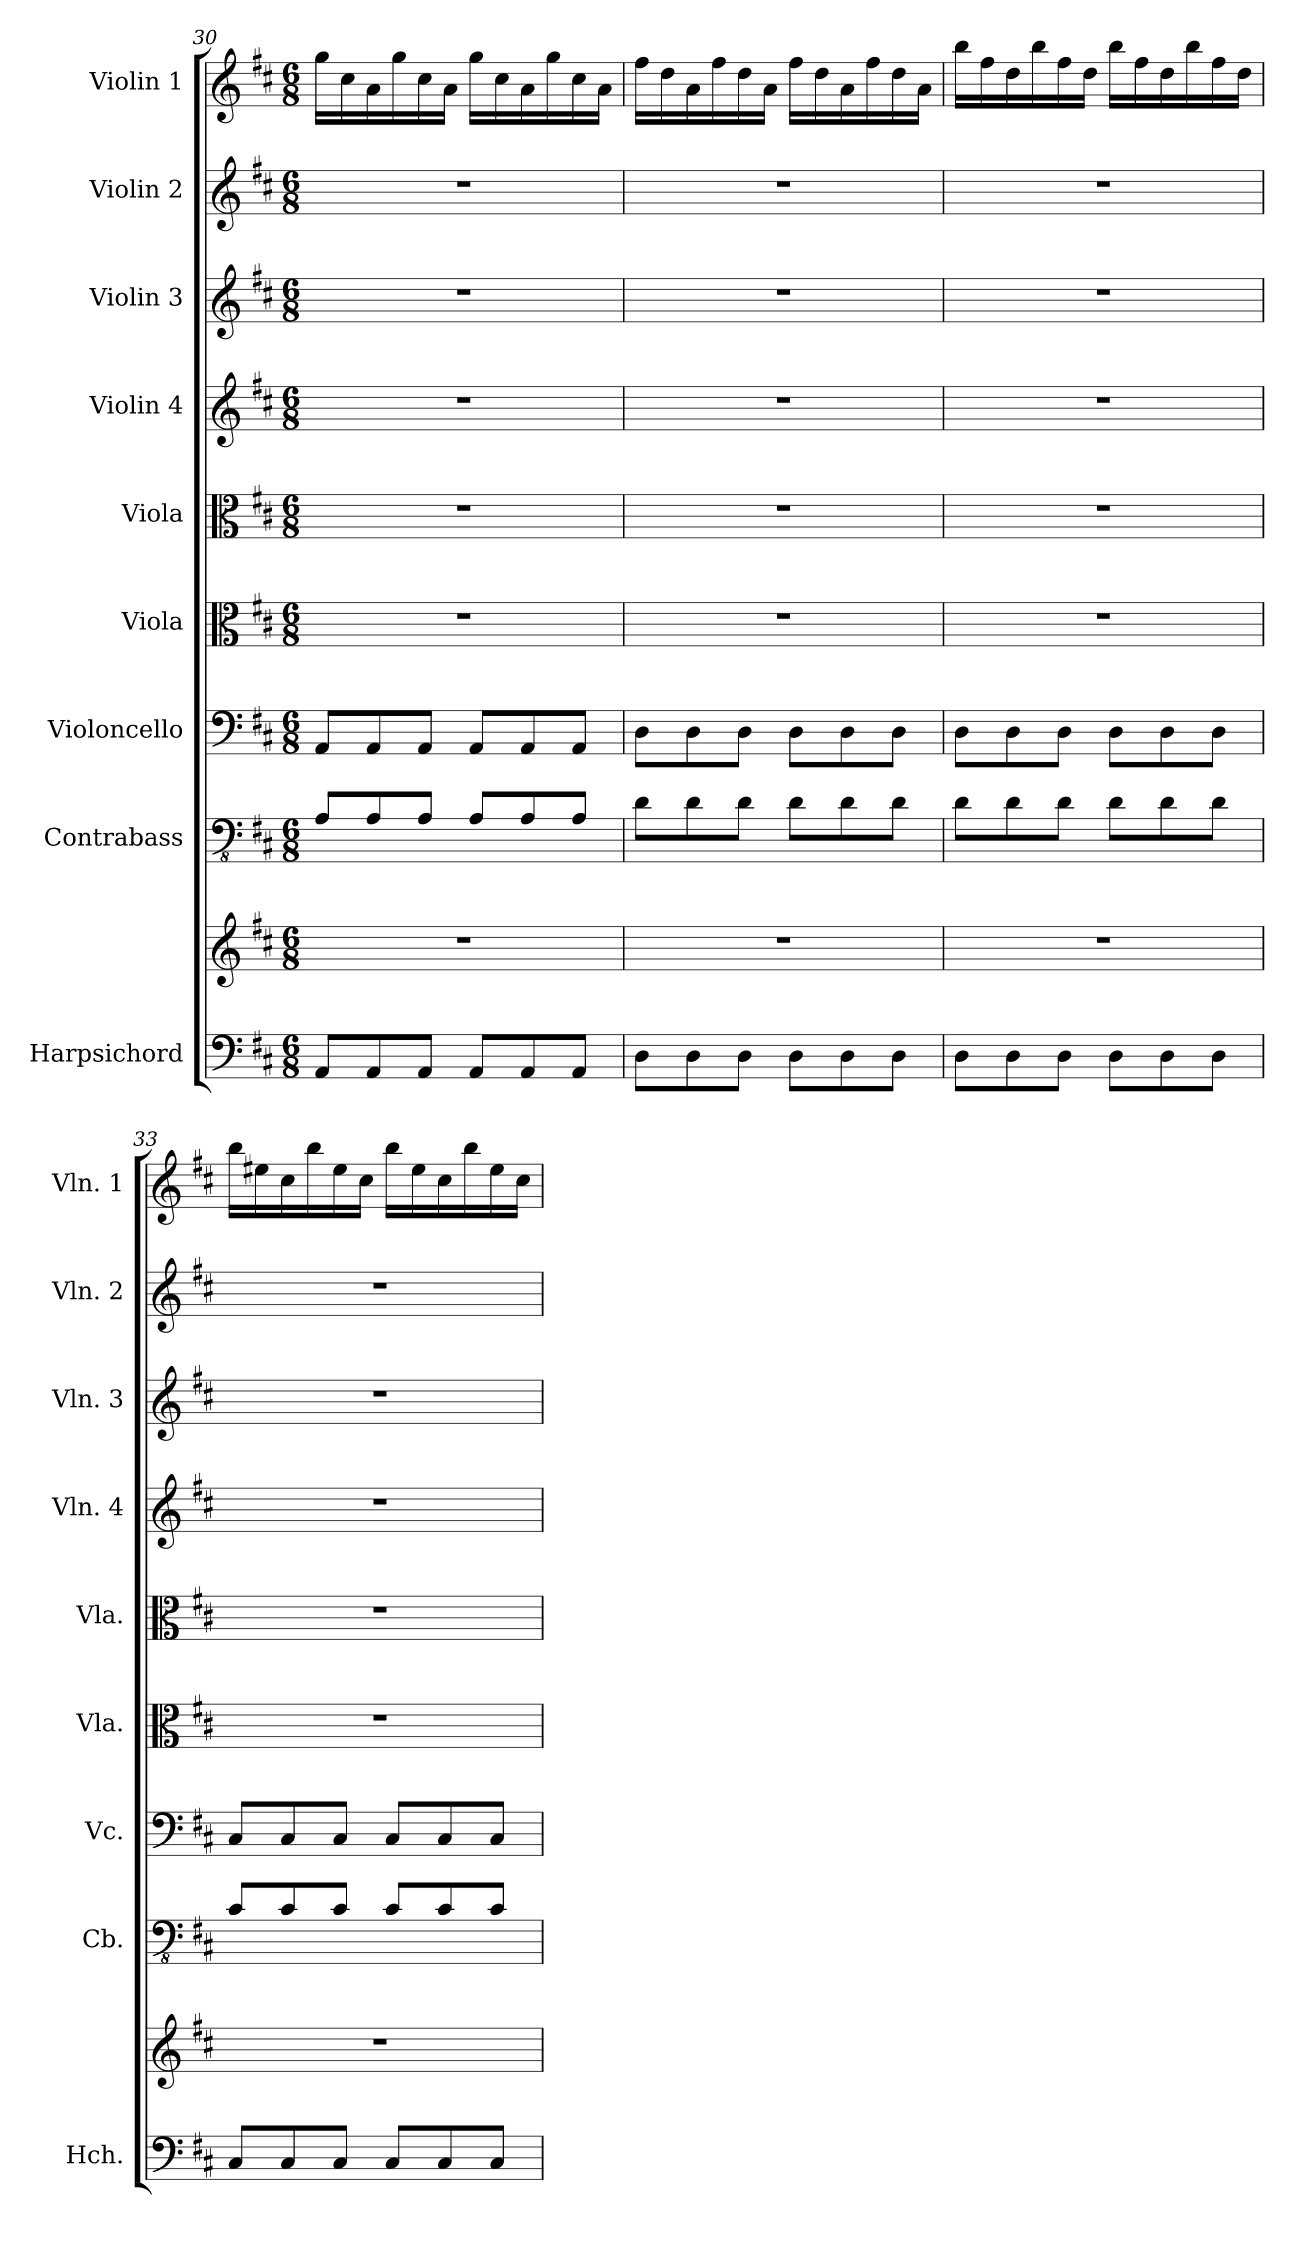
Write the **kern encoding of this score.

**kern	**kern	**kern	**kern	**kern	**kern	**kern	**kern	**kern	**kern
*part9	*part9	*part8	*part7	*part6	*part5	*part4	*part3	*part2	*part1
*staff10	*staff9	*staff8	*staff7	*staff6	*staff5	*staff4	*staff3	*staff2	*staff1
*I"Harpsichord	*	*I"Contrabass	*I"Violoncello	*I"Viola	*I"Viola	*I"Violin 4	*I"Violin 3	*I"Violin 2	*I"Violin 1
*I'Hch.	*	*I'Cb.	*I'Vc.	*I'Vla.	*I'Vla.	*I'Vln. 4	*I'Vln. 3	*I'Vln. 2	*I'Vln. 1
!!LO:PB:g=z
*clefF4	*clefG2	*clefFv4	*clefF4	*clefC3	*clefC3	*clefG2	*clefG2	*clefG2	*clefG2
*	*	*ITrd7c12	*	*	*	*	*	*	*
*k[f#c#]	*k[f#c#]	*k[f#c#]	*k[f#c#]	*k[f#c#]	*k[f#c#]	*k[f#c#]	*k[f#c#]	*k[f#c#]	*k[f#c#]
*M6/8	*M6/8	*M6/8	*M6/8	*M6/8	*M6/8	*M6/8	*M6/8	*M6/8	*M6/8
=30	=30	=30	=30	=30	=30	=30	=30	=30	=30
8AA/L	2.r	8AAA/L	8AA/L	2.r	2.r	2.r	2.r	2.r	16gg\LL
.	.	.	.	.	.	.	.	.	16cc#\
8AA/	.	8AAA/	8AA/	.	.	.	.	.	16a\
.	.	.	.	.	.	.	.	.	16gg\
8AA/J	.	8AAA/J	8AA/J	.	.	.	.	.	16cc#\
.	.	.	.	.	.	.	.	.	16a\JJ
8AA/L	.	8AAA/L	8AA/L	.	.	.	.	.	16gg\LL
.	.	.	.	.	.	.	.	.	16cc#\
8AA/	.	8AAA/	8AA/	.	.	.	.	.	16a\
.	.	.	.	.	.	.	.	.	16gg\
8AA/J	.	8AAA/J	8AA/J	.	.	.	.	.	16cc#\
.	.	.	.	.	.	.	.	.	16a\JJ
=31	=31	=31	=31	=31	=31	=31	=31	=31	=31
8D\L	2.r	8DD\L	8D\L	2.r	2.r	2.r	2.r	2.r	16ff#\LL
.	.	.	.	.	.	.	.	.	16dd\
8D\	.	8DD\	8D\	.	.	.	.	.	16a\
.	.	.	.	.	.	.	.	.	16ff#\
8D\J	.	8DD\J	8D\J	.	.	.	.	.	16dd\
.	.	.	.	.	.	.	.	.	16a\JJ
8D\L	.	8DD\L	8D\L	.	.	.	.	.	16ff#\LL
.	.	.	.	.	.	.	.	.	16dd\
8D\	.	8DD\	8D\	.	.	.	.	.	16a\
.	.	.	.	.	.	.	.	.	16ff#\
8D\J	.	8DD\J	8D\J	.	.	.	.	.	16dd\
.	.	.	.	.	.	.	.	.	16a\JJ
=32	=32	=32	=32	=32	=32	=32	=32	=32	=32
8D\L	2.r	8DD\L	8D\L	2.r	2.r	2.r	2.r	2.r	16bb\LL
.	.	.	.	.	.	.	.	.	16ff#\
8D\	.	8DD\	8D\	.	.	.	.	.	16dd\
.	.	.	.	.	.	.	.	.	16bb\
8D\J	.	8DD\J	8D\J	.	.	.	.	.	16ff#\
.	.	.	.	.	.	.	.	.	16dd\JJ
8D\L	.	8DD\L	8D\L	.	.	.	.	.	16bb\LL
.	.	.	.	.	.	.	.	.	16ff#\
8D\	.	8DD\	8D\	.	.	.	.	.	16dd\
.	.	.	.	.	.	.	.	.	16bb\
8D\J	.	8DD\J	8D\J	.	.	.	.	.	16ff#\
.	.	.	.	.	.	.	.	.	16dd\JJ
=33	=33	=33	=33	=33	=33	=33	=33	=33	=33
8C#/L	2.r	8CC#/L	8C#/L	2.r	2.r	2.r	2.r	2.r	16bb\LL
.	.	.	.	.	.	.	.	.	16ee#X\
8C#/	.	8CC#/	8C#/	.	.	.	.	.	16cc#\
.	.	.	.	.	.	.	.	.	16bb\
8C#/J	.	8CC#/J	8C#/J	.	.	.	.	.	16ee#\
.	.	.	.	.	.	.	.	.	16cc#\JJ
8C#/L	.	8CC#/L	8C#/L	.	.	.	.	.	16bb\LL
.	.	.	.	.	.	.	.	.	16ee#\
8C#/	.	8CC#/	8C#/	.	.	.	.	.	16cc#\
.	.	.	.	.	.	.	.	.	16bb\
8C#/J	.	8CC#/J	8C#/J	.	.	.	.	.	16ee#\
.	.	.	.	.	.	.	.	.	16cc#\JJ
=	=	=	=	=	=	=	=	=	=
*-	*-	*-	*-	*-	*-	*-	*-	*-	*-
